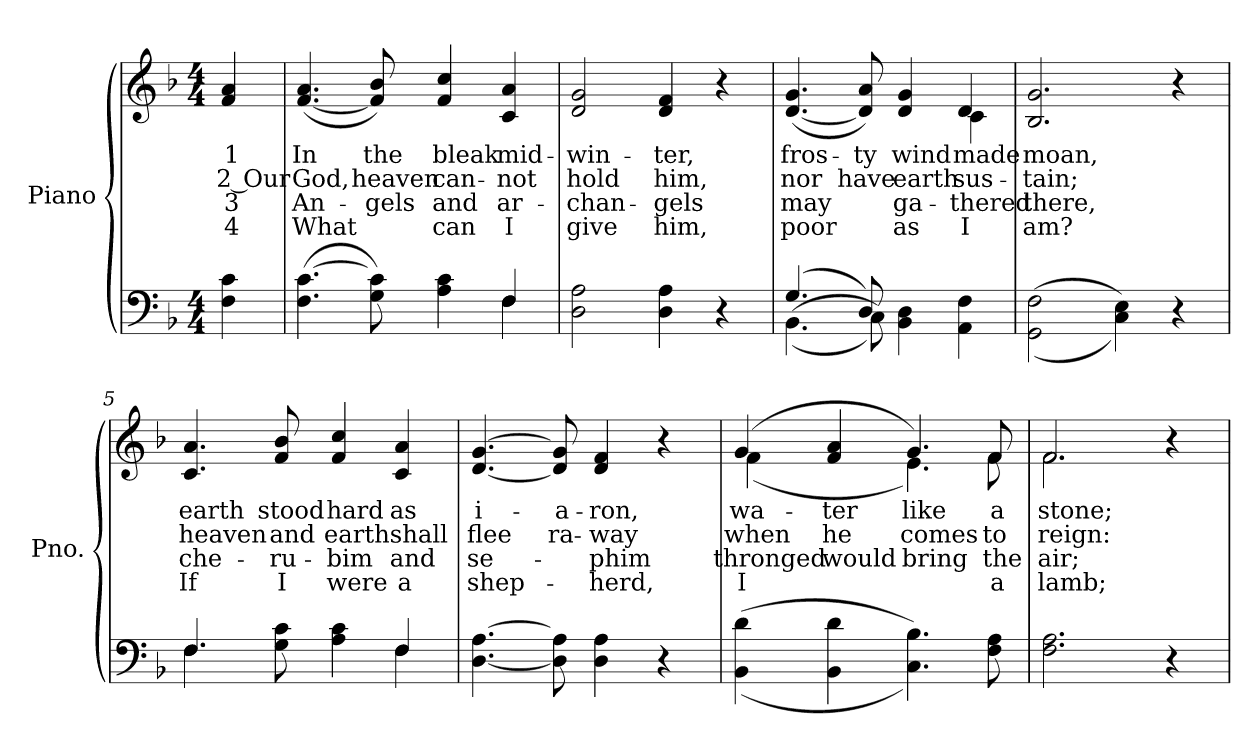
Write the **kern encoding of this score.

**kern	**kern	**text	**text	**text	**text
*part2	*part1	*part1	*part1	*part1	*part1
*staff2	*staff1	*staff1	*staff1	*staff1	*staff1
*I"Piano	*I"Piano	*	*	*	*
*I'Pno.	*I'Pno.	*	*	*	*
!!LO:PB:g=z
*clefF4	*clefG2	*	*	*	*
*k[b-]	*k[b-]	*	*	*	*
*F:	*F:	*	*	*	*
*M4/4	*M4/4	*	*	*	*
=	=	=	=	=	=
!	!	!LO:LY:b:color=#000000	!LO:LY:b:color=#000000	!LO:LY:b:color=#000000	!LO:LY:b:color=#000000
4Fi\ 4ci	4fi/ 4ai	1	2 Our	3	4
=1	=1	=1	=1	=1	=1
*^	*	*	*	*	*
!	!	!	!LO:LY:b:color=#000000	!LO:LY:b:color=#000000	!LO:LY:b:color=#000000	!LO:LY:b:color=#000000
(4.Fi\ [4.ci	2.ryy	([4.fi/ 4.ai	In	God,	An-	-What
!	!	!	!LO:LY:b:color=#000000	!LO:LY:b:color=#000000	!LO:LY:b:color=#000000	!
8Gi\ 8ci])	.	8fi/] 8b-i)	the	heaven	gels	.
!	!	!	!LO:LY:b:color=#000000	!LO:LY:b:color=#000000	!LO:LY:b:color=#000000	!LO:LY:b:color=#000000
4Ai\ 4ci	.	4fi/ 4cci	bleak	can-	and	can
!	!	!	!LO:LY:b:color=#000000	!LO:LY:b:color=#000000	!LO:LY:b:color=#000000	!LO:LY:b:color=#000000
4Fi/	4Fi\	4ci/ 4ai	mid-	-not	ar-	-I
*v	*v	*	*	*	*	*
=2	=2	=2	=2	=2	=2
*^	*	*	*	*	*
!	!	!	!LO:LY:b:color=#000000	!LO:LY:b:color=#000000	!LO:LY:b:color=#000000	!LO:LY:b:color=#000000
*v	*v	*	*	*	*	*
2Di\ 2Ai	2di/ 2gi	-win-	hold	chan-	-give
!	!	!LO:LY:b:color=#000000	!LO:LY:b:color=#000000	!LO:LY:b:color=#000000	!LO:LY:b:color=#000000
4Di\ 4Ai	4di/ 4fi	-ter,	him,	gels	him,
4r	4r	.	.	.	.
=3	=3	=3	=3	=3	=3
*^	*	*	*	*	*
!	!	!	!LO:LY:b:color=#000000	!LO:LY:b:color=#000000	!LO:LY:b:color=#000000	!LO:LY:b:color=#000000
*	*	*^	*	*	*	*
(4.Gi/	((4.BB-i\	([4.di/ 4.gi	2.ryy	fros-	nor	may	poor
!	!	!	!	!LO:LY:b:color=#000000	!LO:LY:b:color=#000000	!	!
8Di/)	8Ci\))	8di/] 8ai)	.	-ty	have	.	.
!	!	!	!	!LO:LY:b:color=#000000	!LO:LY:b:color=#000000	!LO:LY:b:color=#000000	!LO:LY:b:color=#000000
4BB-i\ 4Di	2ryy	4di/ 4gi	.	wind	earth	ga-	-as
!	!	!	!	!LO:LY:b:color=#000000	!LO:LY:b:color=#000000	!LO:LY:b:color=#000000	!LO:LY:b:color=#000000
4AAi\ 4Fi	.	4di/	4ci\	made	sus-	thered	I
*v	*v	*	*	*	*	*	*
*	*v	*v	*	*	*	*
!!LO:LB:g=z
=4	=4	=4	=4	=4	=4
*	*^	*	*	*	*
!	!	!	!LO:LY:b:color=#000000	!LO:LY:b:color=#000000	!LO:LY:b:color=#000000	!LO:LY:b:color=#000000
*	*v	*v	*	*	*	*
((2GGi\ 2Fi	2.B-i/ 2.gi	moan,	-tain;	there,	am?
4Ci\ 4Ei))	.	.	.	.	.
4r	4r	.	.	.	.
=5	=5	=5	=5	=5	=5
*^	*	*	*	*	*
!	!	!	!LO:LY:b:color=#000000	!LO:LY:b:color=#000000	!LO:LY:b:color=#000000	!LO:LY:b:color=#000000
4.Fi/	4.Fi\	4.ci/ 4.ai	earth	heaven	che-	-If
!	!	!	!LO:LY:b:color=#000000	!LO:LY:b:color=#000000	!LO:LY:b:color=#000000	!LO:LY:b:color=#000000
8Gi\ 8ci	4.ryy	8fi/ 8b-i	stood	and	ru-	-I
!	!	!	!LO:LY:b:color=#000000	!LO:LY:b:color=#000000	!LO:LY:b:color=#000000	!LO:LY:b:color=#000000
4Ai\ 4ci	.	4fi/ 4cci	hard	earth	bim	were
!	!	!	!LO:LY:b:color=#000000	!LO:LY:b:color=#000000	!LO:LY:b:color=#000000	!LO:LY:b:color=#000000
4Fi/	4Fi\	4ci/ 4ai	as	shall	and	a
*v	*v	*	*	*	*	*
=6	=6	=6	=6	=6	=6
*^	*	*	*	*	*
!	!	!	!LO:LY:b:color=#000000	!LO:LY:b:color=#000000	!LO:LY:b:color=#000000	!LO:LY:b:color=#000000
*v	*v	*	*	*	*	*
[4.Di\ [4.Ai	[4.di/ [4.gi	i-	flee	se-	-shep-
!	!	!LO:LY:b:color=#000000	!LO:LY:b:color=#000000	!	!
8Di\] 8Ai]	8di/] 8gi]	a-	-ra-	.	.
!	!	!LO:LY:b:color=#000000	!LO:LY:b:color=#000000	!LO:LY:b:color=#000000	!LO:LY:b:color=#000000
4Di\ 4Ai	4di/ 4fi	-ron,	-way	-phim	herd,
4r	4r	.	.	.	.
=7	=7	=7	=7	=7	=7
!	!	!LO:LY:b:color=#000000	!LO:LY:b:color=#000000	!LO:LY:b:color=#000000	!LO:LY:b:color=#000000
*	*^	*	*	*	*
((4BB-i\ 4di	(4gi/	(4fi\	wa-	when	thronged	I
!	!	!	!LO:LY:b:color=#000000	!LO:LY:b:color=#000000	!LO:LY:b:color=#000000	!
4BB-i\ 4di	4fi/ 4ai	4ryy	-ter	he	would	.
!	!	!	!LO:LY:b:color=#000000	!LO:LY:b:color=#000000	!LO:LY:b:color=#000000	!
4.Ci\ 4.B-i))	4.gi/)	4.ei\)	like	comes	bring	.
!	!	!	!LO:LY:b:color=#000000	!LO:LY:b:color=#000000	!LO:LY:b:color=#000000	!LO:LY:b:color=#000000
8Fi\ 8Ai	8fi/	8fi\	a	to	the	a
!!LO:LB:g=z	!!
=8	=8	=8	=8	=8	=8	=8
!	!	!	!LO:LY:b:color=#000000	!LO:LY:b:color=#000000	!LO:LY:b:color=#000000	!LO:LY:b:color=#000000
2.Fi\ 2.Ai	2.fi/	2.fi\	stone;	reign:	air;	lamb;
4r	4r	4ryy	.	.	.	.
*	*v	*v	*	*	*	*
=	=	=	=	=	=
*-	*-	*-	*-	*-	*-
